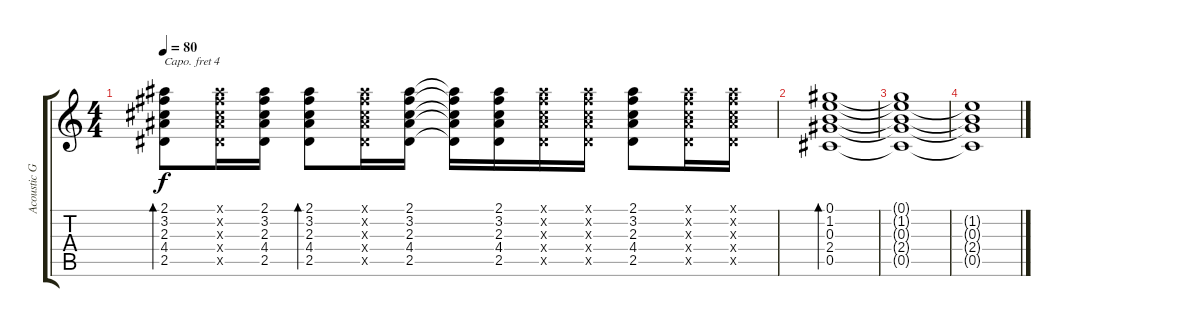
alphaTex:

\track ("Acoustic Guitar" "Acoustic G") {instrument acousticguitarsteel}
\staff {score tabs}
\capo 4
\tuning (E4 B3 G3 D3 A2 E2) {hide}
\ts (4 4)
\tempo 80
\clef g2
\ks c
(2.1 3.2 2.3 4.4 2.5).8{bd 30 dy f} (2.1{x} 3.2{x} 2.3{x} 4.4{x} 2.5{x}).16 (2.1 3.2 2.3 4.4 2.5).16 (2.1 3.2 2.3 4.4 2.5).8{bd 30} (2.1{x} 3.2{x} 2.3{x} 4.4{x} 2.5{x}).16 (2.1 3.2 2.3 4.4 2.5).16 (2.1{t} 3.2{t} 2.3{t} 4.4{t} 2.5{t}).16 (2.1 3.2 2.3 4.4 2.5).16 (2.1{x} 3.2{x} 2.3{x} 4.4{x} 2.5{x}).16 (2.1{x} 3.2{x} 2.3{x} 4.4{x} 2.5{x}).16 (2.1 3.2 2.3 4.4 2.5).8 (2.1{x} 3.2{x} 2.3{x} 4.4{x} 2.5{x}).16 (2.1{x} 3.2{x} 2.3{x} 4.4{x} 2.5{x}).16 |
(0.1 1.2 0.3 2.4 0.5).1{bd 120} |
(0.1{t} 1.2{t} 0.3{t} 2.4{t} 0.5{t}).1 |
(1.2{t} 0.3{t} 2.4{t} 0.5{t}).1
